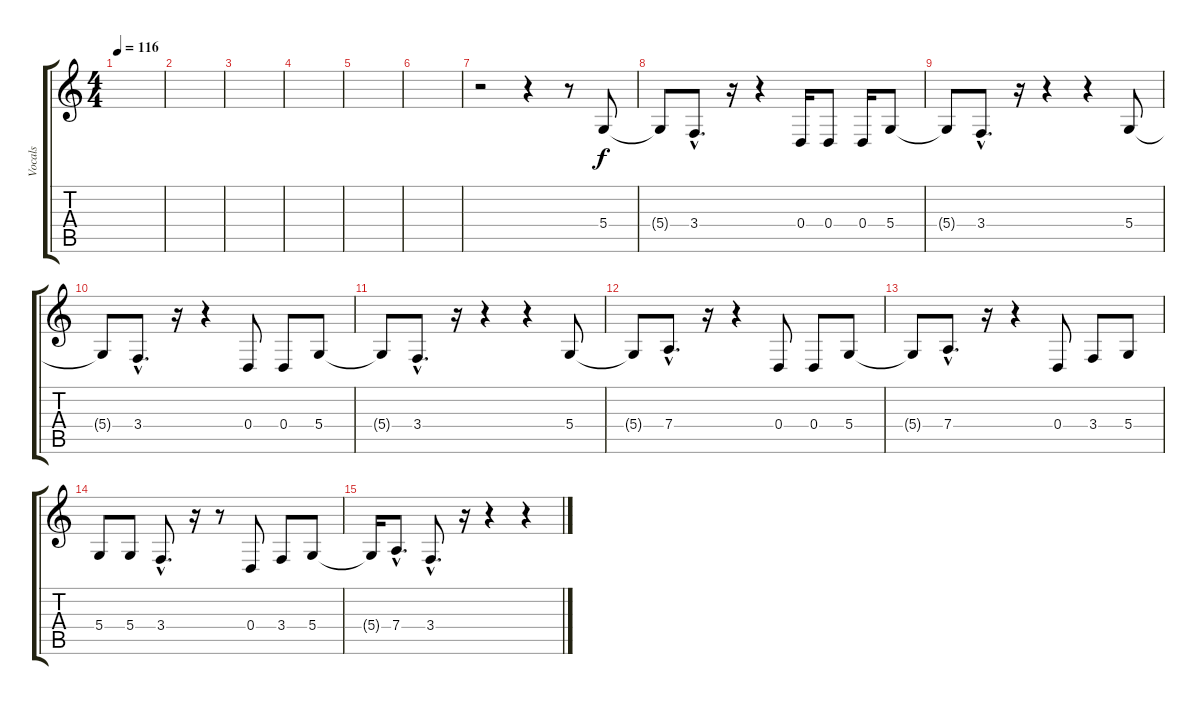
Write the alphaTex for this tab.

\track ("Vocals" "Vocals") {instrument lead1square}
\staff {score tabs}
\tuning (E4 B3 G3 D3 A2 D2) {hide}
\ts (4 4)
\tempo 116
\clef g2
\ks c
|
|
|
|
|
|
r.2 r.4 r.8 5.4.8 |
5.4{t}.8 3.4{hac}.8{d} r.16 r.4 0.4.16 0.4.8 0.4.16 5.4.8 |
5.4{t}.8 3.4{hac}.8{d} r.16 r.4 r.4 5.4.8 |
5.4{t}.8 3.4{hac}.8{d} r.16 r.4 0.4.8 0.4.8 5.4.8 |
5.4{t}.8 3.4{hac}.8{d} r.16 r.4 r.4 5.4.8 |
5.4{t}.8 7.4{hac}.8{d} r.16 r.4 0.4.8 0.4.8 5.4.8 |
5.4{t}.8 7.4{hac}.8{d} r.16 r.4 0.4.8 3.4.8 5.4.8 |
5.4.8 5.4.8 3.4{hac}.8{d} r.16 r.8 0.4.8 3.4.8 5.4.8 |
5.4{t}.16 7.4{hac}.8{d} 3.4{hac}.8{d} r.16 r.4 r.4
